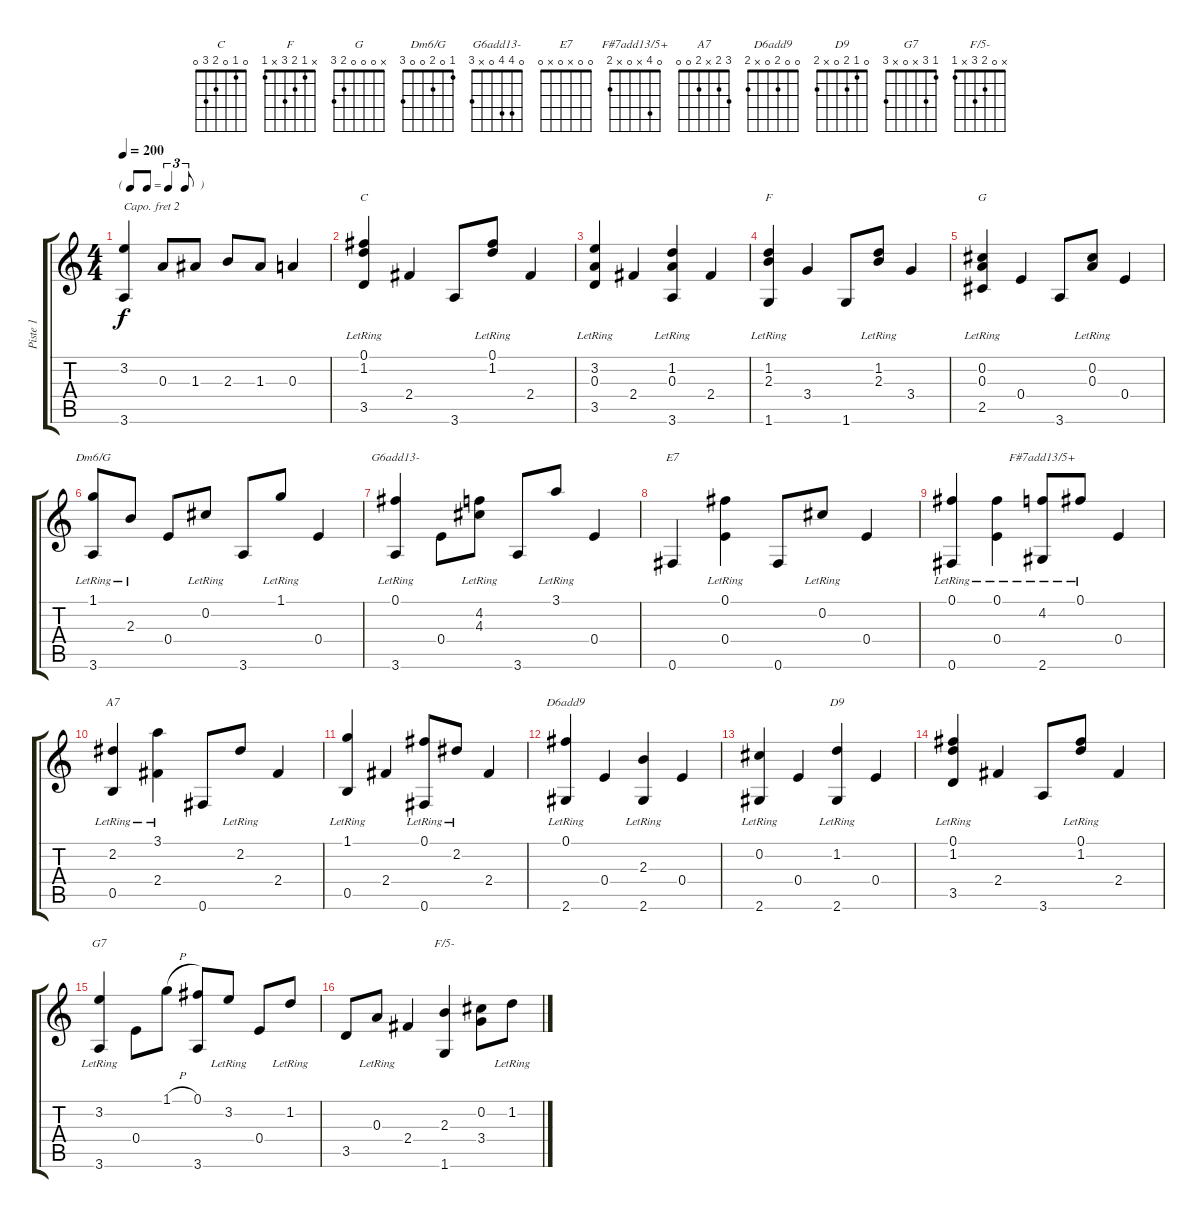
\track ("Piste 1" "Piste 1") {instrument acousticguitarnylon}
\staff {score tabs}
\capo 2
\tuning (E4 B3 G3 D3 A2 E2) {hide}
\chord ("C" 0 1 0 2 3 0)
\chord ("F" x 1 2 3 x 1)
\chord ("G" x 0 0 0 2 3)
\chord ("Dm6/G" 1 0 2 0 0 3)
\chord ("G6add13-" 0 4 4 0 x 3)
\chord ("E7" 0 0 x 0 x 0)
\chord ("F#7add13/5+" 0 4 x 0 x 2)
\chord ("A7" 3 2 x 2 0 0)
\chord ("D6add9" 0 0 2 0 x 2)
\chord ("D9" 0 1 2 0 x 2)
\chord ("G7" 1 3 x 0 x 3)
\chord ("F/5-" x 0 2 3 x 1)
\ts (4 4)
\tf triplet8th
\tempo 200
\clef g2
\ks c
(3.2 3.6).4{dy f} 0.3.8 1.3.8 2.3.8 1.3.8 0.3.4 |
(0.1{lr} 1.2{lr} 3.5).4{ch "C"} 2.4.4 3.6.8 (0.1{lr} 1.2{lr}).8 2.4.4 |
(3.2{lr} 0.3{lr} 3.5).4 2.4.4 (1.2{lr} 0.3{lr} 3.6).4 2.4.4 |
(1.2{lr} 2.3{lr} 1.6).4{ch "F"} 3.4.4 1.6.8 (1.2{lr} 2.3{lr}).8 3.4.4 |
(0.2{lr} 0.3{lr} 2.5).4{ch "G"} 0.4.4 3.6.8 (0.2{lr} 0.3{lr}).8 0.4.4 |
(1.1{lr} 3.6).8{ch "Dm6/G"} 2.3{lr}.8 0.4.8 0.2{lr}.8 3.6.8 1.1{lr}.8 0.4.4 |
(0.1{lr} 3.6).4{ch "G6add13-"} 0.4.8 (4.2{lr} 4.3{lr}).8 3.6.8 3.1{lr}.8 0.4.4 |
0.6.4{ch "E7"} (0.1{lr} 0.4).4 0.6.8 0.2{lr}.8 0.4.4 |
(0.1{lr} 0.6).4 (0.1{lr} 0.4).4 (4.2{lr} 2.6).8{ch "F#7add13/5+"} 0.1{lr}.8 0.4.4 |
(2.2{lr} 0.5).4{ch "A7"} (3.1{lr} 2.4).4 0.6.8 2.2{lr}.8 2.4.4 |
(1.1{lr} 0.5).4 2.4.4 (0.1{lr} 0.6).8 2.2{lr}.8 2.4.4 |
(0.1{lr} 2.6).4{ch "D6add9"} 0.4.4 (2.3{lr} 2.6).4 0.4.4 |
(0.2{lr} 2.6).4 0.4.4 (1.2{lr} 2.6).4{ch "D9"} 0.4.4 |
(0.1{lr} 1.2{lr} 3.5).4 2.4.4 3.6.8 (0.1{lr} 1.2{lr}).8 2.4.4 |
(3.2{lr} 3.6).4{ch "G7"} 0.4.8 1.1{h}.8 (0.1 3.6).8 3.2{lr}.8 0.4.8 1.2{lr}.8 |
3.5.8 0.3{lr}.8 2.4.4 (2.3 1.6).4{ch "F/5-"} (0.2 3.4).8 1.2{lr}.8
